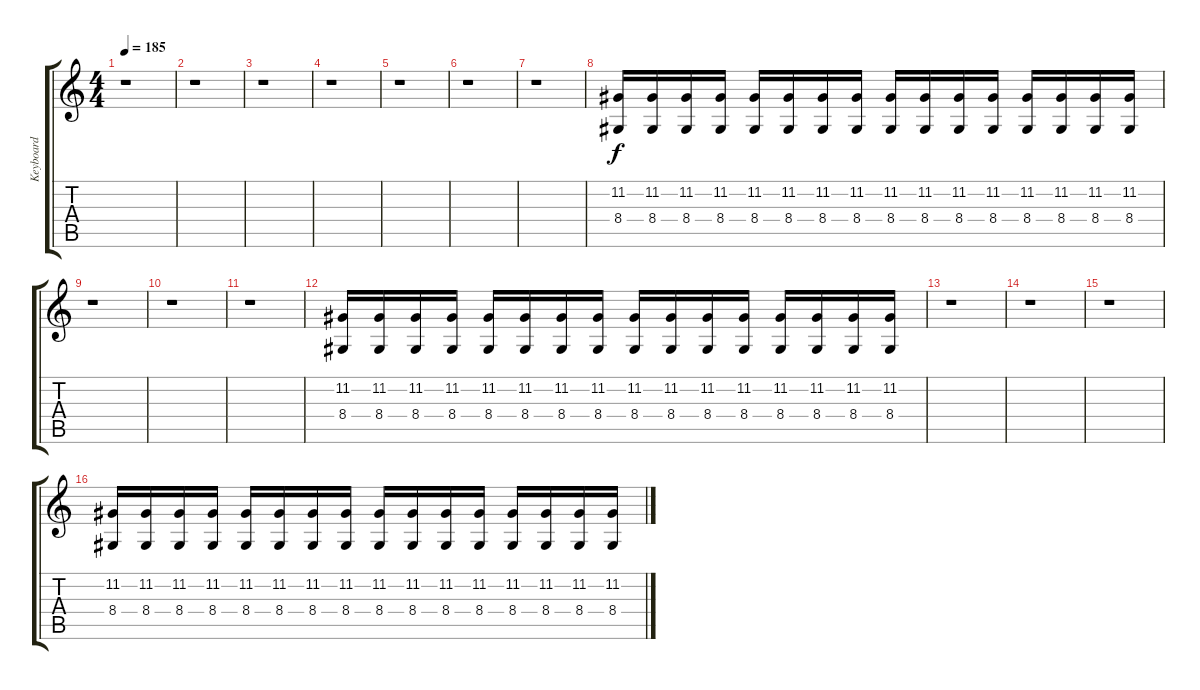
\track ("Keyboard" "Keyboard") {instrument stringensemble1}
\staff {score tabs}
\tuning (D4 A3 F3 C3 G2 D2) {hide}
\ts (4 4)
\tempo 185
\clef g2
\ks c
r.1{dy f instrument stringensemble1} |
r.1 |
r.1 |
r.1 |
r.1 |
r.1 |
r.1 |
(11.2 8.4).16 (11.2 8.4).16 (11.2 8.4).16 (11.2 8.4).16 (11.2 8.4).16 (11.2 8.4).16 (11.2 8.4).16 (11.2 8.4).16 (11.2 8.4).16 (11.2 8.4).16 (11.2 8.4).16 (11.2 8.4).16 (11.2 8.4).16 (11.2 8.4).16 (11.2 8.4).16 (11.2 8.4).16 |
r.1 |
r.1 |
r.1 |
(11.2 8.4).16 (11.2 8.4).16 (11.2 8.4).16 (11.2 8.4).16 (11.2 8.4).16 (11.2 8.4).16 (11.2 8.4).16 (11.2 8.4).16 (11.2 8.4).16 (11.2 8.4).16 (11.2 8.4).16 (11.2 8.4).16 (11.2 8.4).16 (11.2 8.4).16 (11.2 8.4).16 (11.2 8.4).16 |
r.1 |
r.1 |
r.1 |
(11.2 8.4).16 (11.2 8.4).16 (11.2 8.4).16 (11.2 8.4).16 (11.2 8.4).16 (11.2 8.4).16 (11.2 8.4).16 (11.2 8.4).16 (11.2 8.4).16 (11.2 8.4).16 (11.2 8.4).16 (11.2 8.4).16 (11.2 8.4).16 (11.2 8.4).16 (11.2 8.4).16 (11.2 8.4).16
